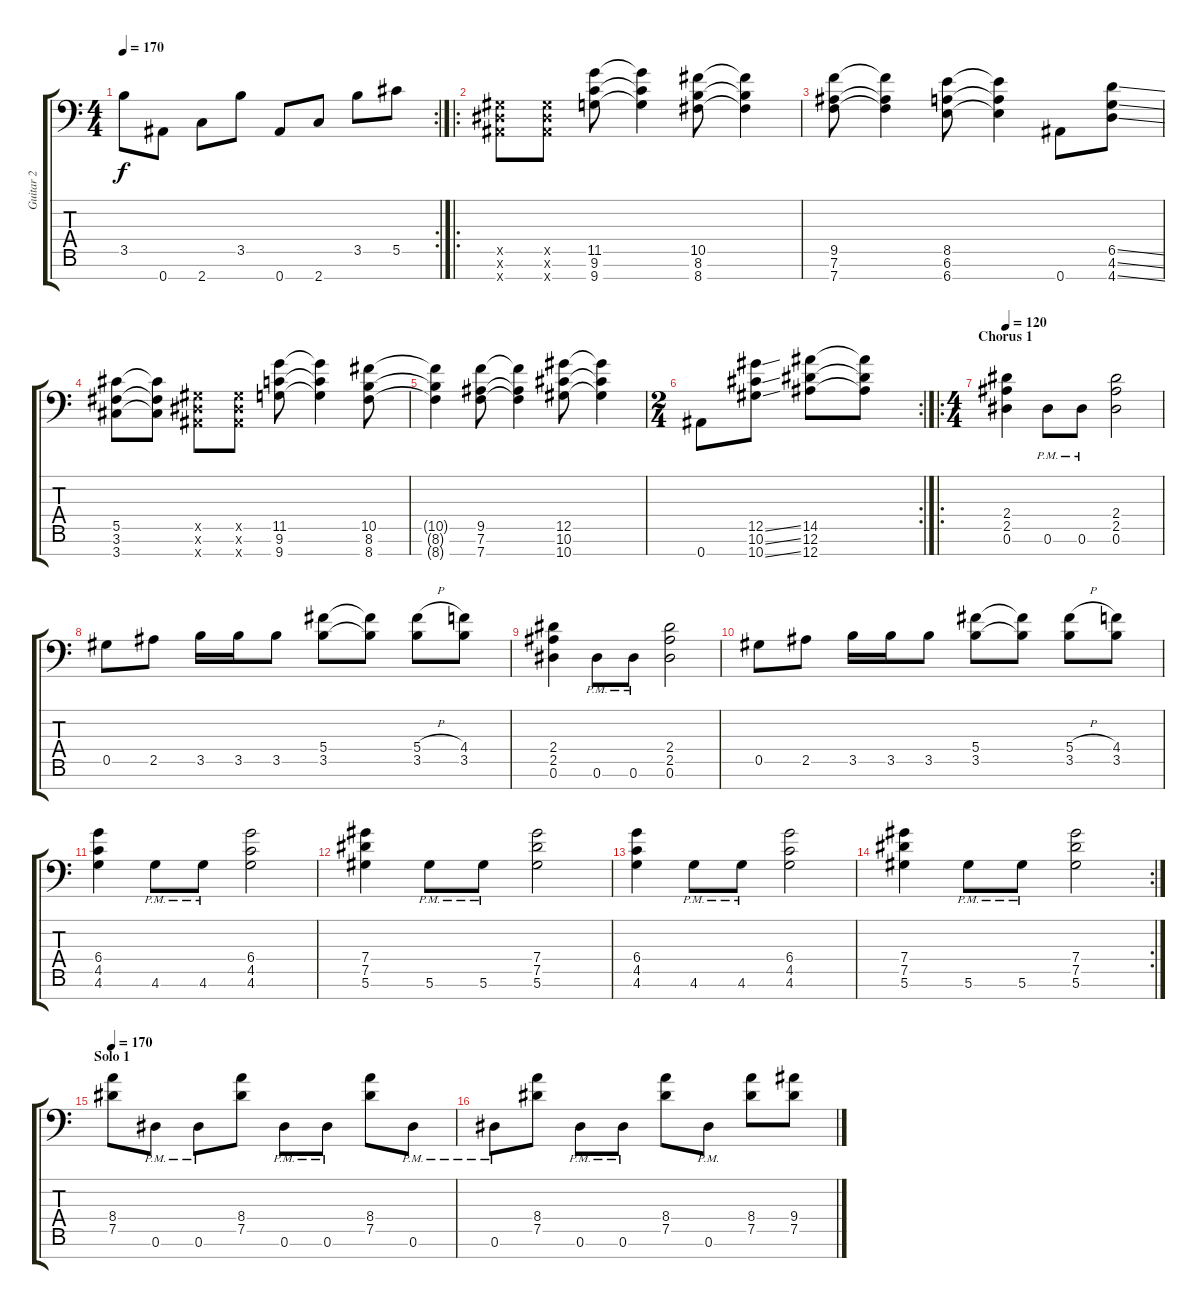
\track ("Guitar 2" "Guitar 2") {instrument distortionguitar}
\staff {score tabs}
\tuning (Eb4 Bb3 Gb3 Db3 Ab2 Eb2 Bb1) {hide}
\rc 2
\ts (4 4)
\tempo 170
\clef f4
\ks c
3.5.8{dy f} 0.7.8 2.7.8 3.5.8 0.7.8 2.7.8 3.5.8 5.5.8 |
\ro
(0.5{x} 0.6{x} 0.7{x}).8 (0.5{x} 0.6{x} 0.7{x}).8 (11.5 9.6 9.7).8 (11.5{t} 9.6{t} 9.7{t}).4 (10.5 8.6 8.7).8 (10.5{t} 8.6{t} 8.7{t}).4 |
(9.5 7.6 7.7).8 (9.5{t} 7.6{t} 7.7{t}).4 (8.5 6.6 6.7).8 (8.5{t} 6.6{t} 6.7{t}).4 0.7.8 (6.5{ss} 4.6{ss} 4.7{ss}).8 |
(5.5 3.6 3.7).8 (5.5{t} 3.6{t} 3.7{t}).8 (0.5{x} 0.6{x} 0.7{x}).8 (0.5{x} 0.6{x} 0.7{x}).8 (11.5 9.6 9.7).8 (11.5{t} 9.6{t} 9.7{t}).4 (10.5 8.6 8.7).8 |
(10.5{t} 8.6{t} 8.7{t}).4 (9.5 7.6 7.7).8 (9.5{t} 7.6{t} 7.7{t}).4 (12.5 10.6 10.7).8 (12.5{t} 10.6{t} 10.7{t}).4 |
\rc 2
\ts (2 4)
0.7.8 (12.5{ss} 10.6{ss} 10.7{ss}).8 (14.5 12.6 12.7).8 (14.5{t} 12.6{t} 12.7{t}).8 |
\ro
\ts (4 4)
\section ("" "Chorus 1")
\tempo 120
(2.4 2.5 0.6).4 0.6{pm}.8 0.6{pm}.8 (2.4 2.5 0.6).2 |
0.5.8 2.5.8 3.5.16 3.5.16 3.5.8 (5.4 3.5).8 (5.4{t} 3.5{t}).8 (5.4{h} 3.5).8 (4.4 3.5).8 |
(2.4 2.5 0.6).4 0.6{pm}.8 0.6{pm}.8 (2.4 2.5 0.6).2 |
0.5.8 2.5.8 3.5.16 3.5.16 3.5.8 (5.4 3.5).8 (5.4{t} 3.5{t}).8 (5.4{h} 3.5).8 (4.4 3.5).8 |
(6.4 4.5 4.6).4 4.6{pm}.8 4.6{pm}.8 (6.4 4.5 4.6).2 |
(7.4 7.5 5.6).4 5.6{pm}.8 5.6{pm}.8 (7.4 7.5 5.6).2 |
(6.4 4.5 4.6).4 4.6{pm}.8 4.6{pm}.8 (6.4 4.5 4.6).2 |
\rc 2
(7.4 7.5 5.6).4 5.6{pm}.8 5.6{pm}.8 (7.4 7.5 5.6).2 |
\section ("" "Solo 1")
\tempo 170
(8.4 7.5).8 0.6{pm}.8 0.6{pm}.8 (8.4 7.5).8 0.6{pm}.8 0.6{pm}.8 (8.4 7.5).8 0.6{pm}.8 |
0.6{pm}.8 (8.4 7.5).8 0.6{pm}.8 0.6{pm}.8 (8.4 7.5).8 0.6{pm}.8 (8.4 7.5).8 (9.4 7.5).8
